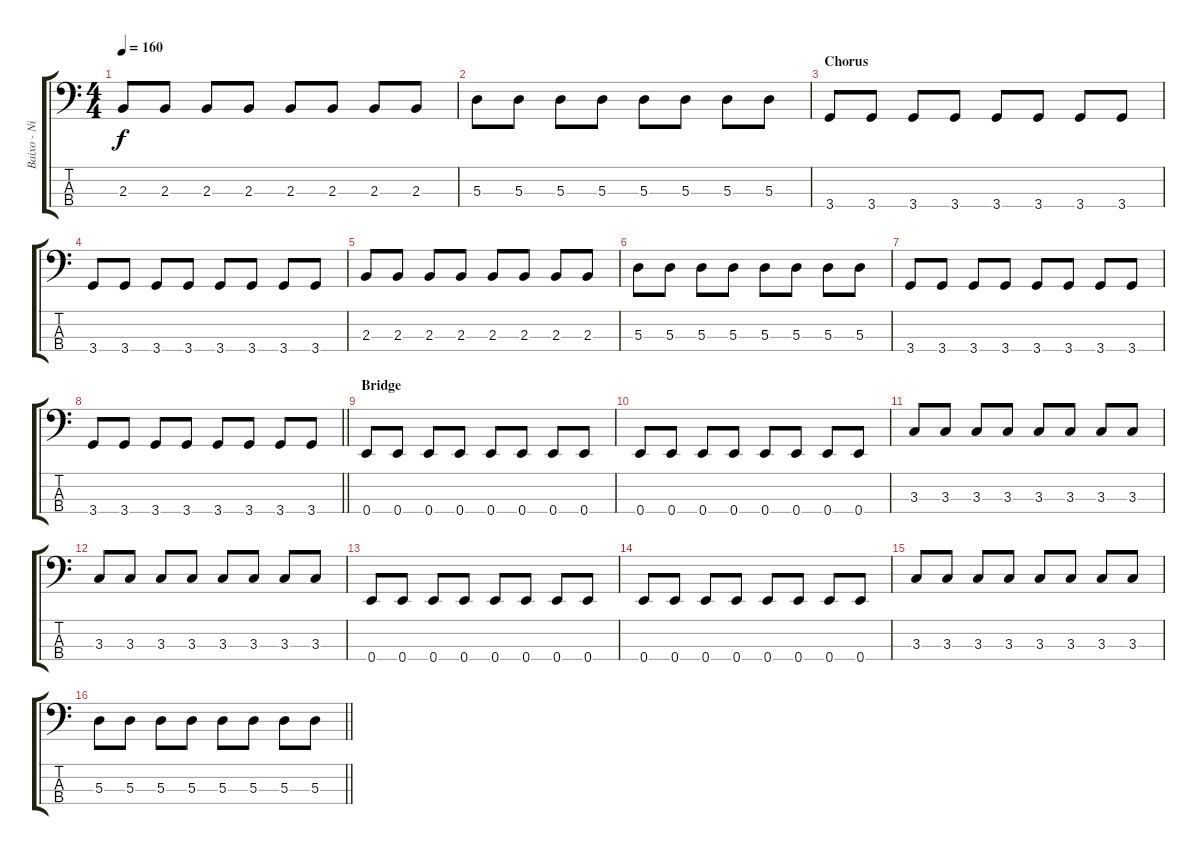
\track ("Baixo - Nikola" "Baixo - Ni") {instrument electricbasspick}
\staff {score tabs}
\tuning (G2 D2 A1 E1) {hide}
\ts (4 4)
\tempo 160
\clef f4
\ks c
2.3.8{dy f} 2.3.8 2.3.8 2.3.8 2.3.8 2.3.8 2.3.8 2.3.8 |
5.3.8 5.3.8 5.3.8 5.3.8 5.3.8 5.3.8 5.3.8 5.3.8 |
\section ("" "Chorus")
3.4.8 3.4.8 3.4.8 3.4.8 3.4.8 3.4.8 3.4.8 3.4.8 |
3.4.8 3.4.8 3.4.8 3.4.8 3.4.8 3.4.8 3.4.8 3.4.8 |
2.3.8 2.3.8 2.3.8 2.3.8 2.3.8 2.3.8 2.3.8 2.3.8 |
5.3.8 5.3.8 5.3.8 5.3.8 5.3.8 5.3.8 5.3.8 5.3.8 |
3.4.8 3.4.8 3.4.8 3.4.8 3.4.8 3.4.8 3.4.8 3.4.8 |
\barLineRight lightlight
3.4.8 3.4.8 3.4.8 3.4.8 3.4.8 3.4.8 3.4.8 3.4.8 |
\section ("" "Bridge")
0.4.8 0.4.8 0.4.8 0.4.8 0.4.8 0.4.8 0.4.8 0.4.8 |
0.4.8 0.4.8 0.4.8 0.4.8 0.4.8 0.4.8 0.4.8 0.4.8 |
3.3.8 3.3.8 3.3.8 3.3.8 3.3.8 3.3.8 3.3.8 3.3.8 |
3.3.8 3.3.8 3.3.8 3.3.8 3.3.8 3.3.8 3.3.8 3.3.8 |
0.4.8 0.4.8 0.4.8 0.4.8 0.4.8 0.4.8 0.4.8 0.4.8 |
0.4.8 0.4.8 0.4.8 0.4.8 0.4.8 0.4.8 0.4.8 0.4.8 |
3.3.8 3.3.8 3.3.8 3.3.8 3.3.8 3.3.8 3.3.8 3.3.8 |
\barLineRight lightlight
5.3.8 5.3.8 5.3.8 5.3.8 5.3.8 5.3.8 5.3.8 5.3.8
